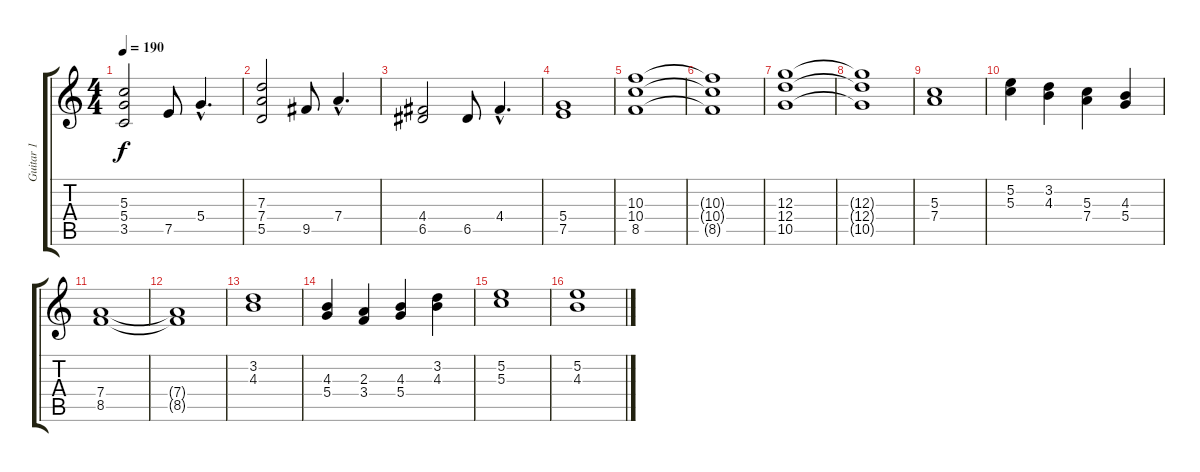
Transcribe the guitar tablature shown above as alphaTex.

\track ("Guitar 1" "Guitar 1") {instrument distortionguitar}
\staff {score tabs}
\tuning (E4 B3 G3 D3 A2 E2) {hide}
\ts (4 4)
\tempo 190
\clef g2
\ks c
(5.3 5.4 3.5).2{dy f} 7.5.8 5.4{hac}.4{d} |
(7.3 7.4 5.5).2 9.5.8 7.4{hac}.4{d} |
(4.4 6.5).2 6.5.8 4.4{hac}.4{d} |
(5.4 7.5).1 |
(10.3 10.4 8.5).1 |
(10.3{t} 10.4{t} 8.5{t}).1 |
(12.3 12.4 10.5).1 |
(12.3{t} 12.4{t} 10.5{t}).1 |
(5.3 7.4).1 |
(5.2 5.3).4 (3.2 4.3).4 (5.3 7.4).4 (4.3 5.4).4 |
(7.4 8.5).1 |
(7.4{t} 8.5{t}).1 |
(3.2 4.3).1 |
(4.3 5.4).4 (2.3 3.4).4 (4.3 5.4).4 (3.2 4.3).4 |
(5.2 5.3).1 |
(5.2 4.3).1
